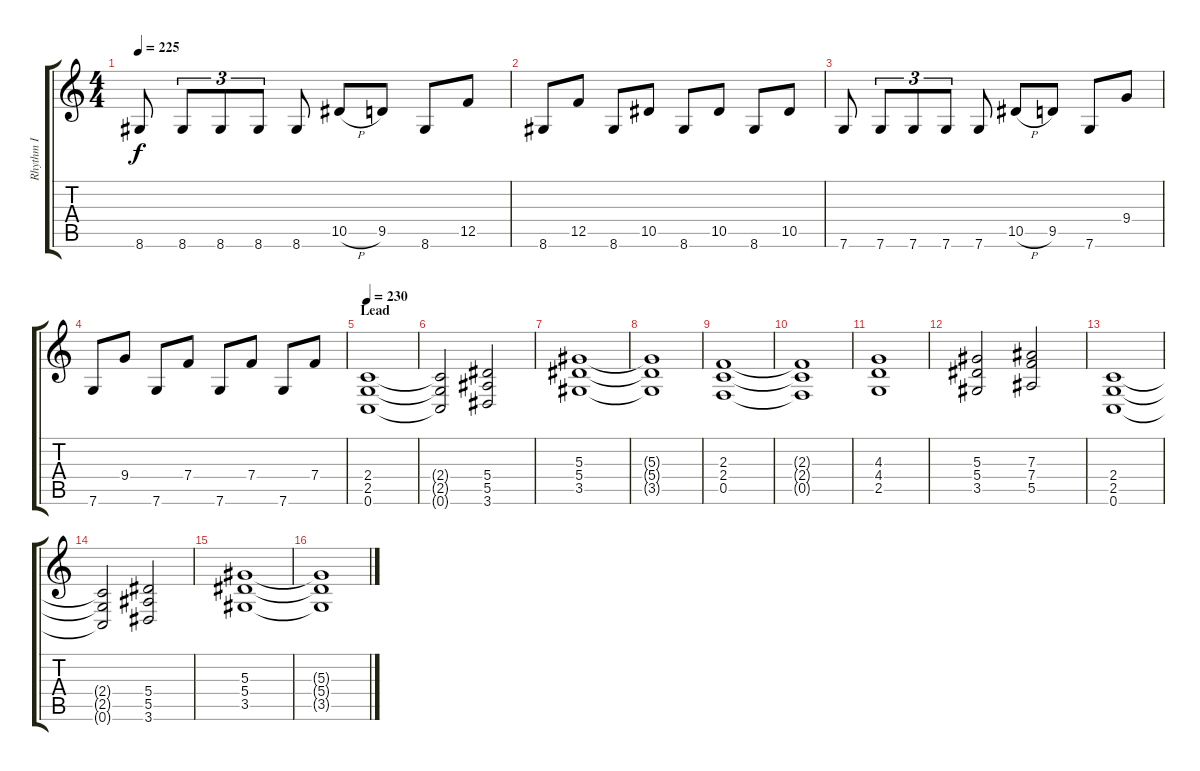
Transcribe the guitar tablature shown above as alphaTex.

\track ("Rhythm I" "Rhythm I") {instrument distortionguitar}
\staff {score tabs}
\tuning (C4 G3 Eb3 Bb2 F2 C2) {hide}
\ts (4 4)
\tempo 225
\clef g2
\ks c
8.6.8{dy f} 8.6.8{tu (3 2)} 8.6.8{tu (3 2)} 8.6.8{tu (3 2)} 8.6.8 10.5{h}.8 9.5.8 8.6.8 12.5.8 |
8.6.8 12.5.8 8.6.8 10.5.8 8.6.8 10.5.8 8.6.8 10.5.8 |
7.6.8 7.6.8{tu (3 2)} 7.6.8{tu (3 2)} 7.6.8{tu (3 2)} 7.6.8 10.5{h}.8 9.5.8 7.6.8 9.4.8 |
7.6.8 9.4.8 7.6.8 7.4.8 7.6.8 7.4.8 7.6.8 7.4.8 |
\section ("" "Lead")
\tempo 230
(2.4 2.5 0.6).1 |
(2.4{t} 2.5{t} 0.6{t}).2 (5.4 5.5 3.6).2 |
(5.3 5.4 3.5).1 |
(5.3{t} 5.4{t} 3.5{t}).1 |
(2.3 2.4 0.5).1 |
(2.3{t} 2.4{t} 0.5{t}).1 |
(4.3 4.4 2.5).1 |
(5.3 5.4 3.5).2 (7.3 7.4 5.5).2 |
(2.4 2.5 0.6).1 |
(2.4{t} 2.5{t} 0.6{t}).2 (5.4 5.5 3.6).2 |
(5.3 5.4 3.5).1 |
(5.3{t} 5.4{t} 3.5{t}).1
